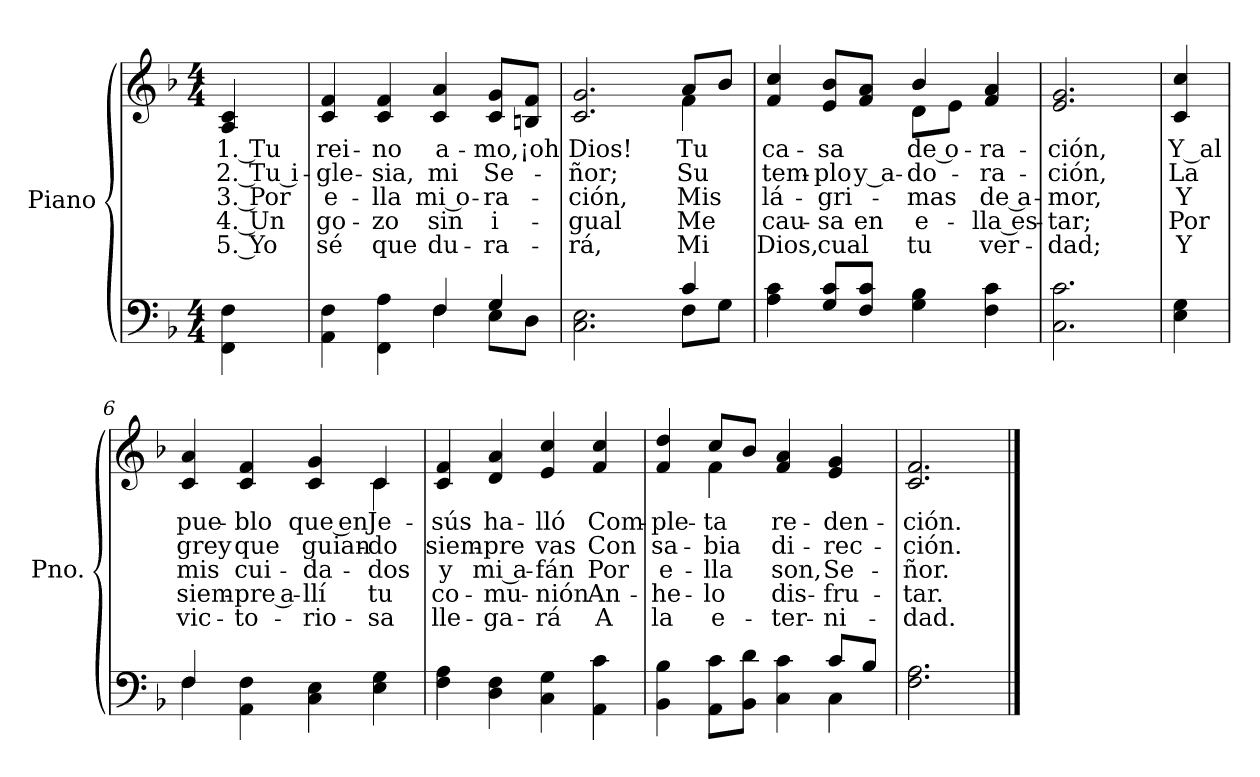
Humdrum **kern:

**kern	**kern	**text	**text	**text	**text	**text
*part1	*part1	*part1	*part1	*part1	*part1	*part1
*staff2	*staff1	*staff1	*staff1	*staff1	*staff1	*staff1
*I"Piano	*	*	*	*	*	*
*I'Pno.	*	*	*	*	*	*
*stria5	*stria5	*	*	*	*	*
*clefF4	*clefG2	*	*	*	*	*
*k[b-]	*k[b-]	*	*	*	*	*
*M4/4	*M4/4	*	*	*	*	*
=	=	=	=	=	=	=
!	!	!LO:LY:b	!LO:LY:b	!LO:LY:b	!LO:LY:b	!LO:LY:b
4FF\ 4F\	4A/ 4c/	1. Tu	2. Tu i-	3. Por	4. Un	5. Yo
=1	=1	=1	=1	=1	=1	=1
*^	*	*	*	*	*	*
!	!	!	!LO:LY:b	!LO:LY:b	!LO:LY:b	!LO:LY:b	!LO:LY:b
4AA\ 4F\	2ryy	4c/ 4f/	rei-	-gle-	e-	go-	sé
!	!	!	!LO:LY:b	!LO:LY:b	!LO:LY:b	!LO:LY:b	!LO:LY:b
4FF\ 4A\	.	4c/ 4f/	-no	-sia,	-lla	-zo	que
!	!	!	!LO:LY:b	!LO:LY:b	!LO:LY:b	!LO:LY:b	!LO:LY:b
4F/	4F\	4c/ 4a/	a-	mi	mi o-	sin	du-
!	!	!	!LO:LY:b	!LO:LY:b	!LO:LY:b	!LO:LY:b	!LO:LY:b
4G/	8E\L	8c/ 8g/L	-mo,	Se-	-ra-	i-	-ra-
!	!	!	!LO:LY:b	!	!	!	!
.	8D\J	8Bn/ 8f/J	¡oh	.	.	.	.
=2	=2	=2	=2	=2	=2	=2	=2
!	!	!	!LO:LY:b	!LO:LY:b	!LO:LY:b	!LO:LY:b	!LO:LY:b
*	*	*^	*	*	*	*	*
2.C\ 2.E\	2.ryy	2.c/ 2.g/	2.ryy	Dios!	-ñor;	-ción,	-gual	-rá,
!	!	!	!	!LO:LY:b	!LO:LY:b	!LO:LY:b	!LO:LY:b	!LO:LY:b
4c/	8F\L	8a/L	4f\	Tu	Su	Mis	Me	Mi
.	8G\J	8b-/J	.	.	.	.	.	.
=3	=3	=3	=3	=3	=3	=3	=3	=3
!	!	!	!	!LO:LY:b	!LO:LY:b	!LO:LY:b	!LO:LY:b	!LO:LY:b
*v	*v	*	*	*	*	*	*	*
4A\ 4c\	4f/ 4cc/	2ryy	ca-	tem-	lá-	cau-	Dios,
!	!	!	!LO:LY:b	!LO:LY:b	!LO:LY:b	!LO:LY:b	!LO:LY:b
8G/ 8c/L	8e/ 8b-/L	.	-sa	-plo	-gri-	-sa	cual
!	!	!	!	!LO:LY:b	!	!LO:LY:b	!
8F/ 8c/J	8f/ 8a/J	.	.	y a-	.	en	.
!	!	!	!LO:LY:b	!LO:LY:b	!LO:LY:b	!LO:LY:b	!LO:LY:b
4G\ 4B-\	4b-/	8d\L	de o-	-do-	-mas	e-	tu
.	.	8e\J	.	.	.	.	.
!	!	!	!LO:LY:b	!LO:LY:b	!LO:LY:b	!LO:LY:b	!LO:LY:b
4F\ 4c\	4f/ 4a/	4ryy	-ra-	-ra-	de a-	-lla es-	ver-
=4	=4	=4	=4	=4	=4	=4	=4
!	!	!	!LO:LY:b	!LO:LY:b	!LO:LY:b	!LO:LY:b	!LO:LY:b
*	*v	*v	*	*	*	*	*
2.C\ 2.c\	2.e/ 2.g/	-ción,	-ción,	-mor,	-tar;	-dad;
!!LO:LB:g=z
=5	=5	=5	=5	=5	=5	=5
!	!	!LO:LY:b	!LO:LY:b	!LO:LY:b	!LO:LY:b	!LO:LY:b
4E\ 4G\	4c/ 4cc/	Y al	La	Y	Por	Y
=6	=6	=6	=6	=6	=6	=6
*^	*	*	*	*	*	*
!	!	!	!LO:LY:b	!LO:LY:b	!LO:LY:b	!LO:LY:b	!LO:LY:b
*	*	*^	*	*	*	*	*
4F/	4F\	4c/ 4a/	2.ryy	pue-	grey	mis	siem-	vic-
!	!	!	!	!LO:LY:b	!LO:LY:b	!LO:LY:b	!LO:LY:b	!LO:LY:b
4AA\ 4F\	2.ryy	4c/ 4f/	.	-blo	que	cui-	-pre a-	-to-
!	!	!	!	!LO:LY:b	!LO:LY:b	!LO:LY:b	!LO:LY:b	!LO:LY:b
4C\ 4E\	.	4c/ 4g/	.	que en	guian-	-da-	-llí	-rio-
!	!	!	!	!LO:LY:b	!LO:LY:b	!LO:LY:b	!LO:LY:b	!LO:LY:b
4E\ 4G\	.	4c/	4c\	Je-	-do	-dos	tu	-sa
*v	*v	*	*	*	*	*	*	*
=7	=7	=7	=7	=7	=7	=7	=7
!	!	!	!LO:LY:b	!LO:LY:b	!LO:LY:b	!LO:LY:b	!LO:LY:b
*	*v	*v	*	*	*	*	*
4F\ 4A\	4c/ 4f/	-sús	siem-	y	co-	lle-
!	!	!LO:LY:b	!LO:LY:b	!LO:LY:b	!LO:LY:b	!LO:LY:b
4D\ 4F\	4d/ 4a/	ha-	-pre	mi a-	-mu-	-ga-
!	!	!LO:LY:b	!LO:LY:b	!LO:LY:b	!LO:LY:b	!LO:LY:b
4C\ 4G\	4e/ 4cc/	-lló	vas	-fán	-nión	-rá
!	!	!LO:LY:b	!LO:LY:b	!LO:LY:b	!LO:LY:b	!LO:LY:b
4AA\ 4c\	4f/ 4cc/	Com-	Con	Por	An-	A
=8	=8	=8	=8	=8	=8	=8
*^	*	*	*	*	*	*
!	!	!	!LO:LY:b	!LO:LY:b	!LO:LY:b	!LO:LY:b	!LO:LY:b
*	*	*^	*	*	*	*	*
4BB-\ 4B-\	2.ryy	4f/ 4dd/	4ryy	-ple-	sa-	e-	-he-	la
!	!	!	!	!LO:LY:b	!LO:LY:b	!LO:LY:b	!LO:LY:b	!LO:LY:b
8AA\ 8c\L	.	8cc/L	4f\	-ta	-bia	-lla	-lo	e-
8BB-\ 8d\J	.	8b-/J	.	.	.	.	.	.
!	!	!	!	!LO:LY:b	!LO:LY:b	!LO:LY:b	!LO:LY:b	!LO:LY:b
4C\ 4c\	.	4f/ 4a/	2ryy	re-	di-	son,	dis-	-ter-
!	!	!	!	!LO:LY:b	!LO:LY:b	!LO:LY:b	!LO:LY:b	!LO:LY:b
8c/L	4C\	4e/ 4g/	.	-den-	-rec-	Se-	-fru-	-ni-
8B-/J	.	.	.	.	.	.	.	.
*v	*v	*	*	*	*	*	*	*
*	*v	*v	*	*	*	*	*
=9	=9	=9	=9	=9	=9	=9
!	!	!LO:LY:b	!LO:LY:b	!LO:LY:b	!LO:LY:b	!LO:LY:b
2.F\ 2.A\	2.c/ 2.f/	-ción.	-ción.	-ñor.	-tar.	-dad.
==	==	==	==	==	==	==
*-	*-	*-	*-	*-	*-	*-
